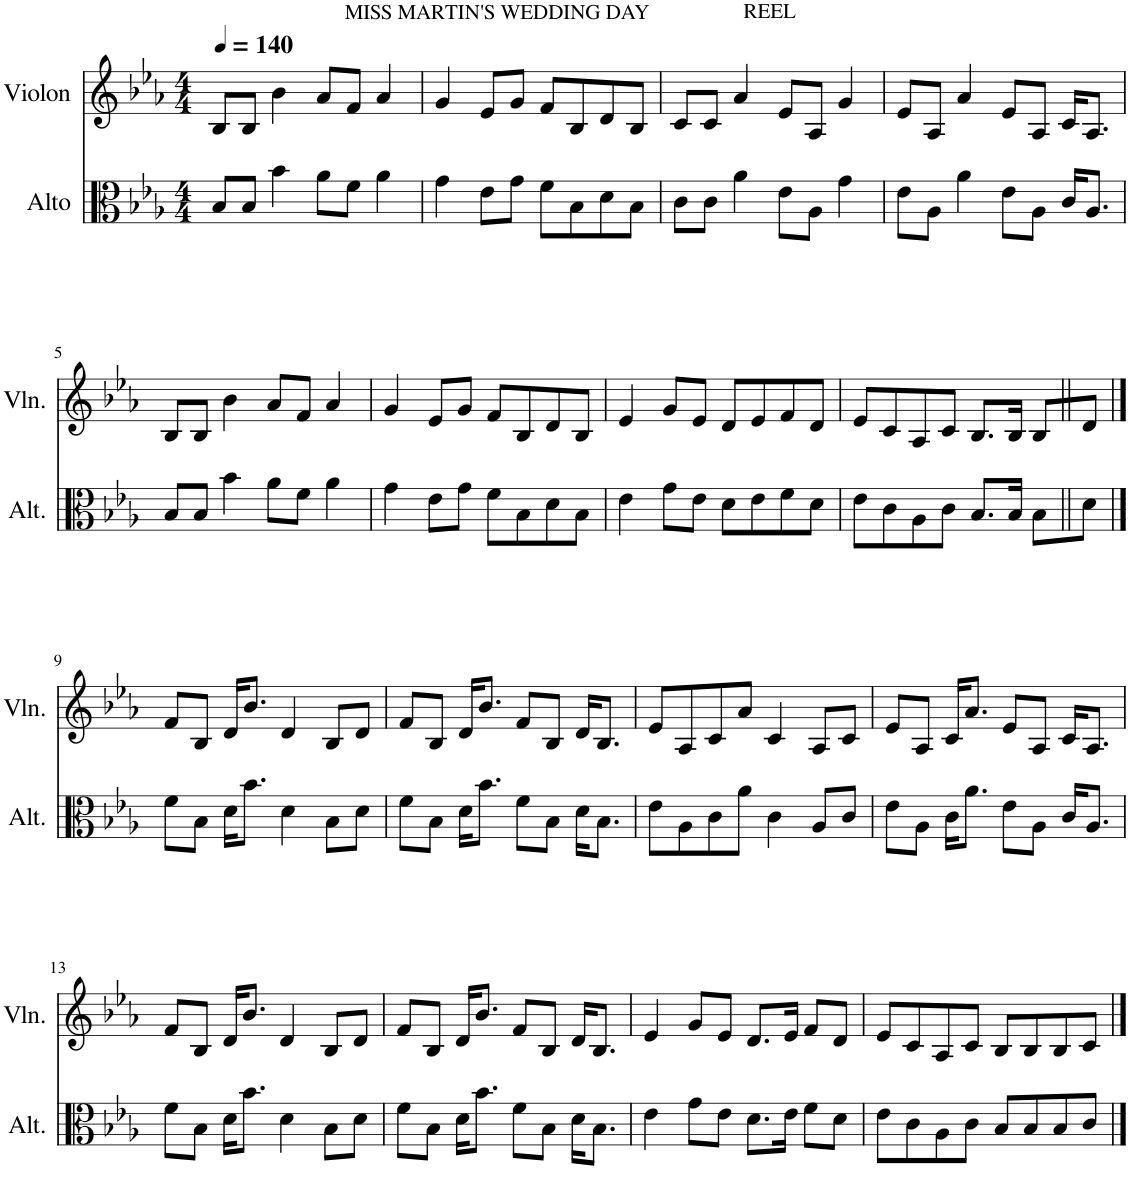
**kern	**kern
*part2	*part1
*staff2	*staff1
*I"Alto	*I"Violon
*I'Alt.	*I'Vln.
*clefC3	*clefG2
*k[b-e-a-]	*k[b-e-a-]
*M4/4	*M4/4
=1	=1
8B-/L	8B-/L
8B-/J	8B-/J
*	*MM140
!	!LO:TX:a:t=MISS MARTIN'S WEDDING DAY
4b-\	4b-\
8a-\L	8a-/L
8f\J	8f/J
4a-\	4a-/
=2	=2
4g\	4g/
8e-\L	8e-/L
8g\J	8g/J
8f\L	8f/L
8B-\	8B-/
8d\	8d/
8B-\J	8B-/J
=3	=3
8c\L	8c/L
8c\J	8c/J
!	!LO:TX:a:t=REEL
4a-\	4a-/
8e-\L	8e-/L
8A-\J	8A-/J
4g\	4g/
=4	=4
8e-\L	8e-/L
8A-\J	8A-/J
4a-\	4a-/
8e-\L	8e-/L
8A-\J	8A-/J
16c/KL	16c/KL
8.A-/J	8.A-/J
!!LO:LB:g=z
=5	=5
8B-/L	8B-/L
8B-/J	8B-/J
4b-\	4b-\
8a-\L	8a-/L
8f\J	8f/J
4a-\	4a-/
=6	=6
4g\	4g/
8e-\L	8e-/L
8g\J	8g/J
8f\L	8f/L
8B-\	8B-/
8d\	8d/
8B-\J	8B-/J
=7	=7
4e-\	4e-/
8g\L	8g/L
8e-\J	8e-/J
8d\L	8d/L
8e-\	8e-/
8f\	8f/
8d\J	8d/J
=8	=8
8e-\L	8e-/L
8c\	8c/
8A-\	8A-/
8c\J	8c/J
8.B-/L	8.B-/L
16B-/Jk	16B-/Jk
8B-\L	8B-/L
8d\J	8d/J
!!LO:LB:g=z
==9	==9
8f\L	8f/L
8B-\J	8B-/J
16d\KL	16d/KL
8.b-\J	8.b-/J
4d\	4d/
8B-\L	8B-/L
8d\J	8d/J
=10	=10
8f\L	8f/L
8B-\J	8B-/J
16d\KL	16d/KL
8.b-\J	8.b-/J
8f\L	8f/L
8B-\J	8B-/J
16d\KL	16d/KL
8.B-\J	8.B-/J
=11	=11
8e-\L	8e-/L
8A-\	8A-/
8c\	8c/
8a-\J	8a-/J
4c\	4c/
8A-/L	8A-/L
8c/J	8c/J
=12	=12
8e-\L	8e-/L
8A-\J	8A-/J
16c\KL	16c/KL
8.a-\J	8.a-/J
8e-\L	8e-/L
8A-\J	8A-/J
16c/KL	16c/KL
8.A-/J	8.A-/J
!!LO:LB:g=z
=13	=13
8f\L	8f/L
8B-\J	8B-/J
16d\KL	16d/KL
8.b-\J	8.b-/J
4d\	4d/
8B-\L	8B-/L
8d\J	8d/J
=14	=14
8f\L	8f/L
8B-\J	8B-/J
16d\KL	16d/KL
8.b-\J	8.b-/J
8f\L	8f/L
8B-\J	8B-/J
16d\KL	16d/KL
8.B-\J	8.B-/J
=15	=15
4e-\	4e-/
8g\L	8g/L
8e-\J	8e-/J
8.d\L	8.d/L
16e-\Jk	16e-/Jk
8f\L	8f/L
8d\J	8d/J
=16	=16
8e-\L	8e-/L
8c\	8c/
8A-\	8A-/
8c\J	8c/J
8B-/L	8B-/L
8B-/	8B-/
8B-/	8B-/
8c/J	8c/J
==	==
*-	*-
